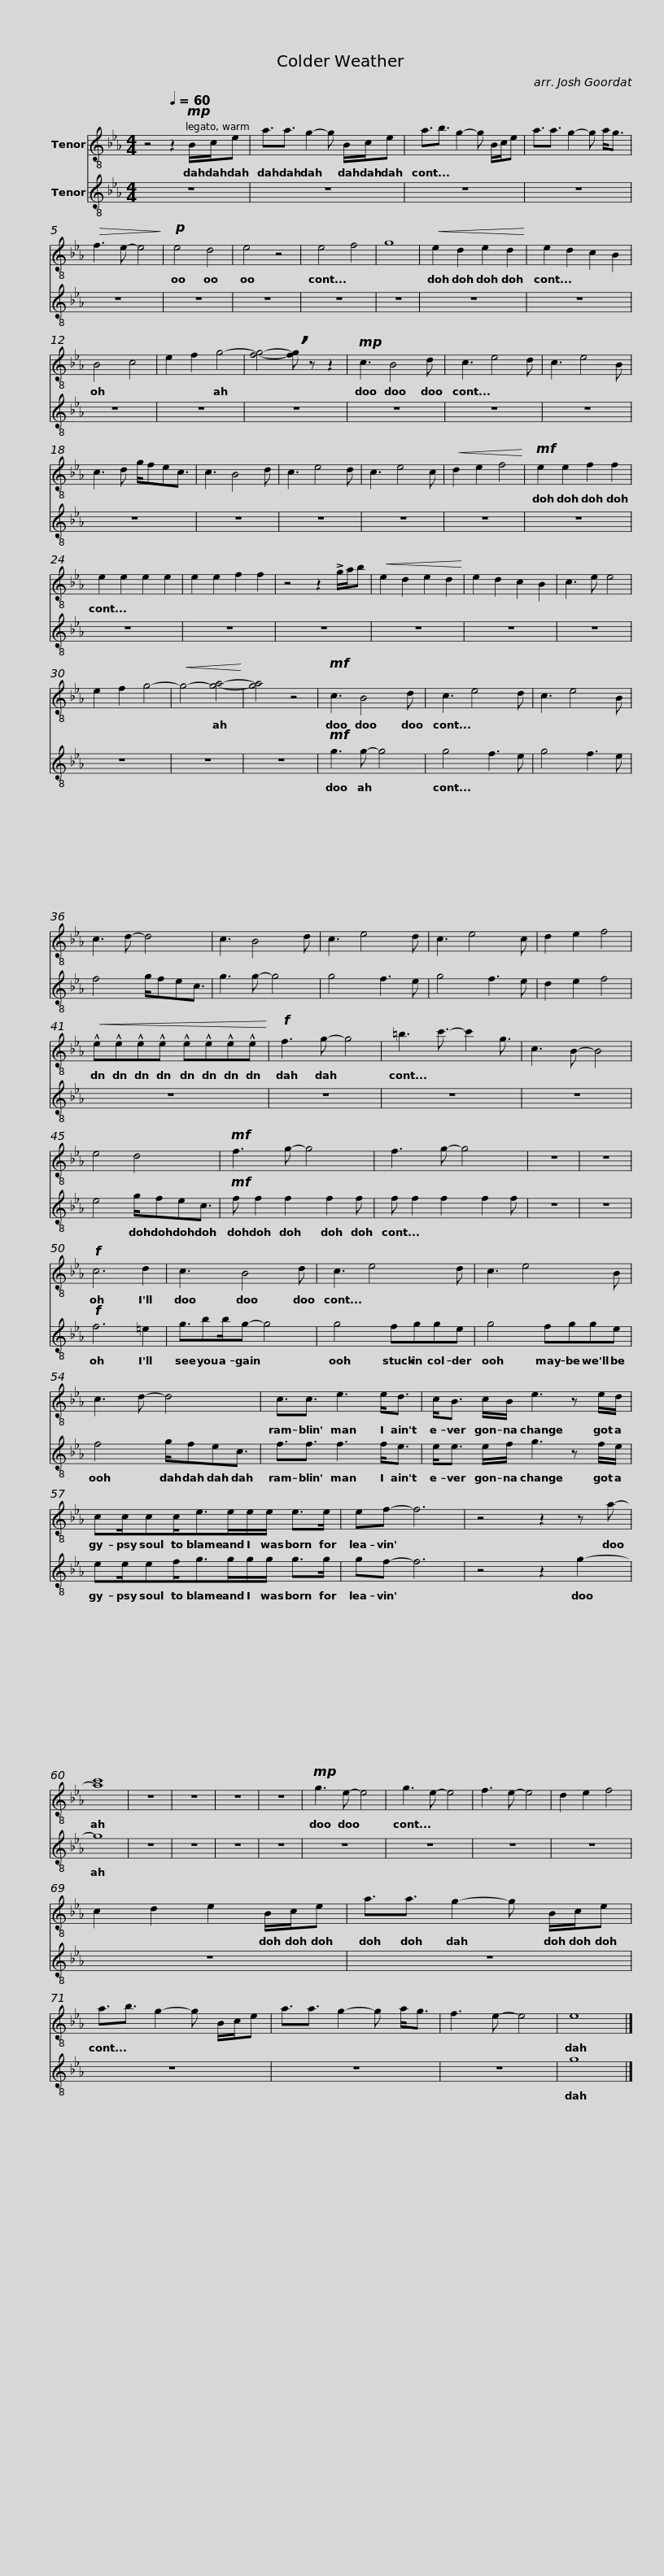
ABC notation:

X:1
%%score 1 2
L:1/8
M:4/4
I:linebreak $
K:Eb
V:1 treble-8
V:2 treble-8
V:1
 z4[Q:1/4=60] z2!mp! B/c/e | a3/2a3/2 g2- g B/c/e | a3/2b3/2 g2- g B/c/e | a3/2a3/2 g2- g a<g |!>(! f3 e- e4!>)! |$ %5
!p! e4 d4 | e4 z4 | e4 f4 | g8 |!<(! e2 d2 e2 d2!<)! | %10
 e2 d2 c2 B2 | B4 c4 | e2 f2 g4- | [fg]4- !breath![fg] z z2 |!mp! c3 B4 d |$ %15
 c3 e4 d | c3 e4 B | c3 d g/fec3/2 | c3 B4 d | c3 e4 d | %20
 c3 e4 c |!<(! d2 e2 f4!<)! |!mf! e2 e2 f2 f2 |$ e2 e2 e2 e2 | e2 e2 f2 f2 | %25
 z4 z2 !>!g/a/b |!<(! e2 d2 e2 d2!<)! | e2 d2 c2 B2 | c3 e e4 | e2 f2 g4- | %30
!<(! g4- [ga]4-!<)! | [ga]4 z4 |!mf! c3 B4 d |$ c3 e4 d | c3 e4 B | %35
 c3 d- d4 | c3 B4 d | c3 e4 d | c3 e4 c | d2 e2 f4 |$ %40
!<(! !^!e!^!e!^!e!^!e !^!e!^!e!^!e!^!e!<)! |!f! f3 g- g4 | =b3 c'3/2- c'2 g3/2 | c3 B- B4 | e4 d4 |$ %45
!mf! f3 g- g4 | f3 g- g4 | z8 | z8 |!f! c6 d2 | %50
 c3 B4 d | c3 e4 d |$ c3 e4 B | c3 d- d4 | c3/2c3/2 e3 e<d | %55
 c<B c/B/ e3 z e/d/ |$ cc/cc<ee/e/e/ e>e | ef- f6 | z4 z2 z a- | [ac']8 | %60
 z8 | z8 | z8 | z8 |$!mp! g3 e- e4 | %65
 g3 e- e4 | f3 e- e4 | d2 e2 f4 | c2 d2 e2 B/c/e | a3/2a3/2 g2- g B/c/e |$ %70
 a3/2b3/2 g2- g B/c/e | a3/2a3/2 g2- g a<g | f3 e- e4 | e8 |] %74
V:2
 z8 | z8 | z8 | z8 | z8 |$ %5
 z8 | z8 | z8 | z8 | z8 | %10
 z8 | z8 | z8 | z8 | z8 |$ %15
 z8 | z8 | z8 | z8 | z8 | %20
 z8 | z8 | z8 |$ z8 | z8 | %25
 z8 | z8 | z8 | z8 | z8 | %30
 z8 | z8 |!mf! g3 g- g4 |$ g4 f3 e | g4 f3 e | %35
 f4 g/fec3/2 | g3 g- g4 | g4 f3 e | g4 f3 e | d2 e2 f4 |$ %40
 z8 | z8 | z8 | z8 | e4 g/fec3/2 |$ %45
!mf! f f2 f2 f2 f | f f2 f2 f2 f | z8 | z8 |!f! f6 =e2 | %50
 g3/2bb/g- g4 | g4 fgge |$ g4 fgge | f4 g/fec3/2 | f3/2f3/2 f3 f<e | %55
 e<e e/f/ g3 z f/e/ |$ ee/ef<gg/g/g/ g>g | gf- f6 | z4 z2 g2- | g8 | %60
 z8 | z8 | z8 | z8 |$ z8 | %65
 z8 | z8 | z8 | z8 | z8 |$ %70
 z8 | z8 | z8 | g8 |] %74
